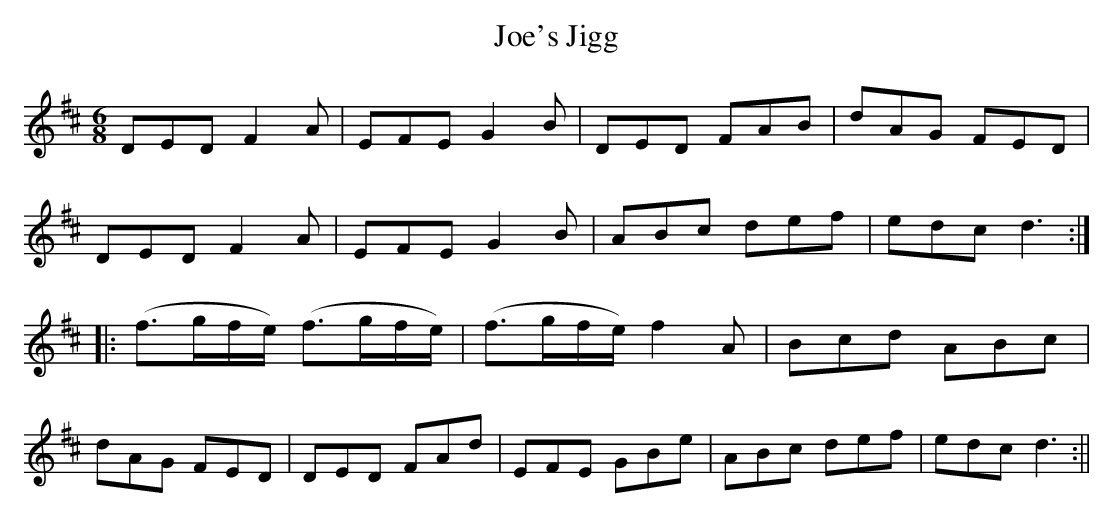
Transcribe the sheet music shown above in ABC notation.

X:1
T:Joe's Jigg
M:6/8
L:1/8
K:D
DED F2A|EFE G2B|DED FAB|dAG FED|
DED F2A|EFE G2B|ABc def|edc d3:|
|:(f>gf/e/) (f>gf/e/)|(f>gf/e/) f2A|Bcd ABc|
dAG FED|DED FAd|EFE GBe|ABc def|edc d3:||
